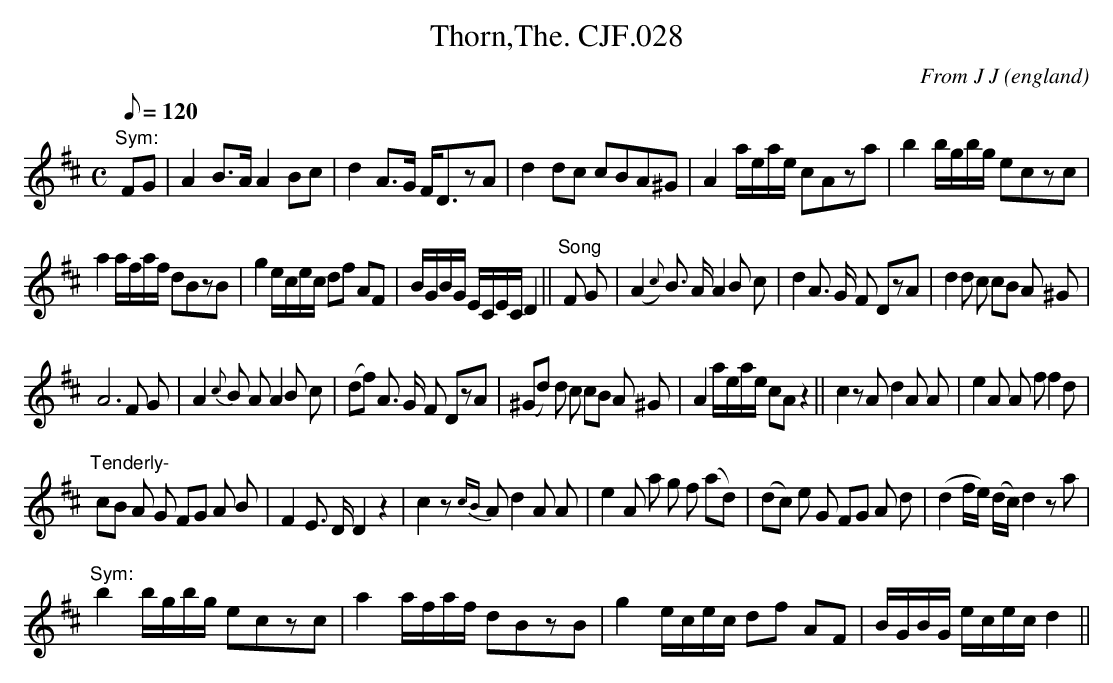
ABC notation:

X:1
T:Thorn,The. CJF.028
O:england
M:C
L:1/8
Q:120
C:From J J
K:D
"Sym:"FG|A2B>AA2Bc|d2A>G F<DzA|d2dc cBA^G|\
A2a/e/a/e/ cAz""a|b2b/g/b/g/ eczc|
a2a/f/a/f/ dBzB|g2e/c/e/c/ df AF|B/G/B/G/ E/C/E/C/D2||\
"Song"F G|(A2{c})B> AA2B c|d2A> G F DzA|d2d c cB A ^G|
A6F G|A2{c}B AA2B c|(df) A> G F DzA|(^Gd) d c cB A ^G|\
A2a/e/a/e/ cAz2||c2zAd2A A|e2A A ff2d|
"Tenderly-"cB A G FG A B|F2E> DD2z2|c2z{cB}Ad2A A|e2A a g fh (ad)|\
(dc) e G FG A d|(d2f/e/) (d/c/)d2za|
"Sym:"b2b/g/b/g/ eczc|a2a/f/a/f/ dBzB|g2e/c/e/c/ df AF|\
B/G/B/G/ e/c/e/c/d2||
